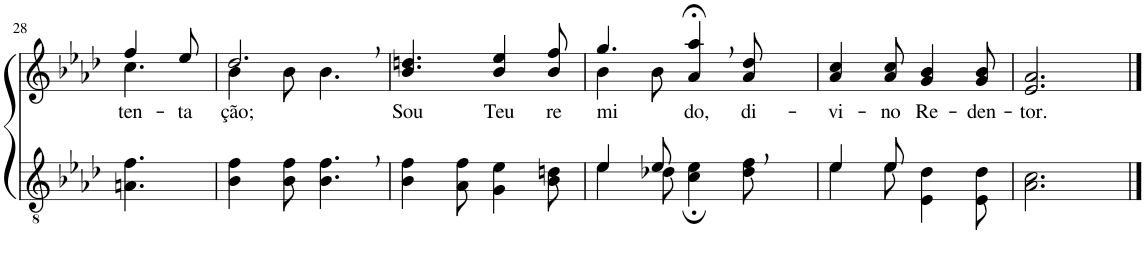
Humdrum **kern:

**kern	**kern	**text
*part2	*part1	*part1
*staff2	*staff1	*staff1
*I"Parte III e IV	*I"Parte I e II	*
!!LO:PB:g=z
*clefGv2	*clefG2	*
*Trd4c7	*Trd4c7	*
*k[b-e-a-d-]	*k[b-e-a-d-]	*
*M6/8	*M6/8	*
=28	=28	=28
*	*^	*
!	!	!	!LO:LY:b
4.An\ 4.f\	4ff/	4.cc\	ten-
!	!	!	!LO:LY:b
.	8ee-/	.	-ta-
=29	=29	=29	=29
!	!	!	!LO:LY:b
4B-\ 4f\	2.dd-,/	4b-\	-ção;
8B-\ 8f\	.	8b-\	.
4.B-\, 4.f\,	.	4.b-\	.
=30	=30	=30	=30
!	!	!	!LO:LY:b
*	*v	*v	*
4B-\ 4f\	4.b-/ 4.ddn/	Sou
8A-\ 8f\	.	.
!	!	!LO:LY:b
4G\ 4e-\	4b-/ 4ee-/	Teu
!	!	!LO:LY:b
8B-\ 8dn\	8b-/ 8ff/	re-
=31	=31	=31
*^	*^	*
!	!	!	!	!LO:LY:b
4e-/	4e-\	4.gg/	4b-\	-mi-
8e-/	8d-X\	.	8b-\	.
!	!	!	!	!LO:LY:b
4.ryy	4c\; 4e-\;	4a-/;<, 4aa-/;<,	4.ryy	-do,
!	!	!	!	!LO:LY:b
.	8d-\ 8f\	8a-/ 8dd-/	.	di-
*	*	*v	*v	*
=32	=32	=32	=32
!	!	!	!LO:LY:b
4e-/	4e-\	4a-/ 4cc/	-vi-
!	!	!	!LO:LY:b
8e-/	8e-\	8a-/ 8cc/	-no
!	!	!	!LO:LY:b
4.ryy	4E-\ 4d-\	4g/ 4b-/	Re-
!	!	!	!LO:LY:b
.	8E-\ 8d-\	8g/ 8b-/	-den-
=33	=33	=33	=33
!	!	!	!LO:LY:b
*v	*v	*	*
2.A-\ 2.c\	2.e-/ 2.a-/	-tor.
==	==	==
*-	*-	*-
